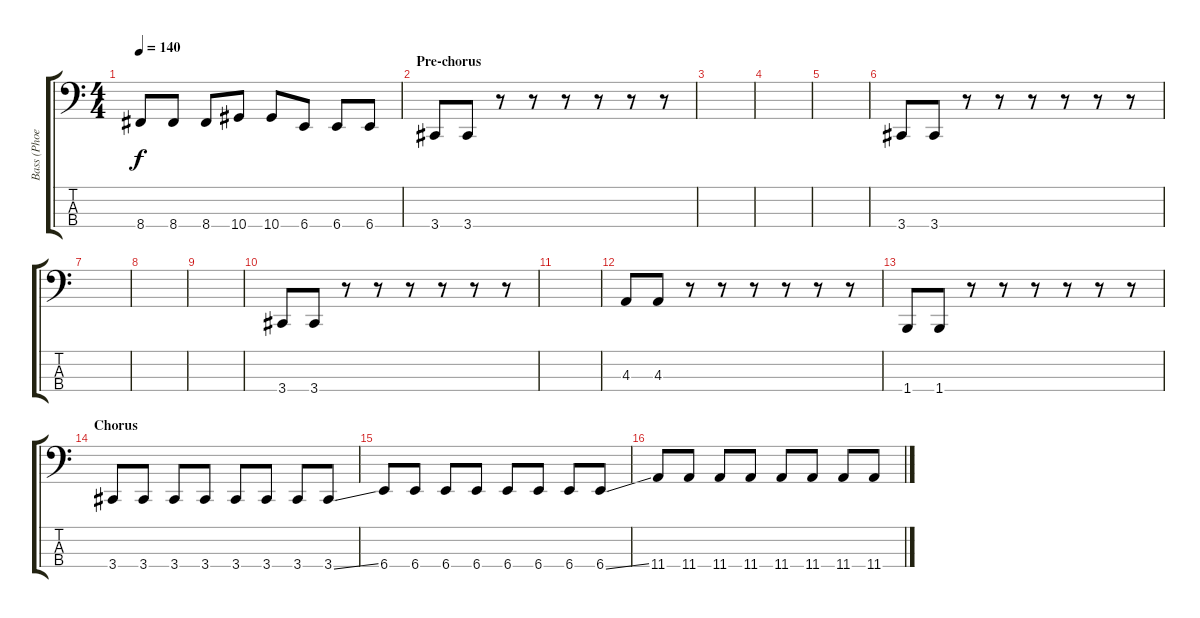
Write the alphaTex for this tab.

\track ("Bass (Phoenix)" "Bass (Phoe") {instrument electricbassfinger}
\staff {score tabs}
\tuning (Eb2 Bb1 F1 Bb0) {hide}
\ts (4 4)
\tempo 140
\clef f4
\ks c
8.4.8{dy f} 8.4.8 8.4.8 10.4.8 10.4.8 6.4.8 6.4.8 6.4.8 |
\section ("" "Pre-chorus")
3.4.8 3.4.8 r.8 r.8 r.8 r.8 r.8 r.8 |
|
|
|
3.4.8 3.4.8 r.8 r.8 r.8 r.8 r.8 r.8 |
|
|
|
3.4.8 3.4.8 r.8 r.8 r.8 r.8 r.8 r.8 |
|
4.3.8 4.3.8 r.8 r.8 r.8 r.8 r.8 r.8 |
1.4.8 1.4.8 r.8 r.8 r.8 r.8 r.8 r.8 |
\section ("" "Chorus")
3.4.8 3.4.8 3.4.8 3.4.8 3.4.8 3.4.8 3.4.8 3.4{ss}.8 |
6.4.8 6.4.8 6.4.8 6.4.8 6.4.8 6.4.8 6.4.8 6.4{ss}.8 |
11.4.8 11.4.8 11.4.8 11.4.8 11.4.8 11.4.8 11.4.8 11.4{ss}.8
